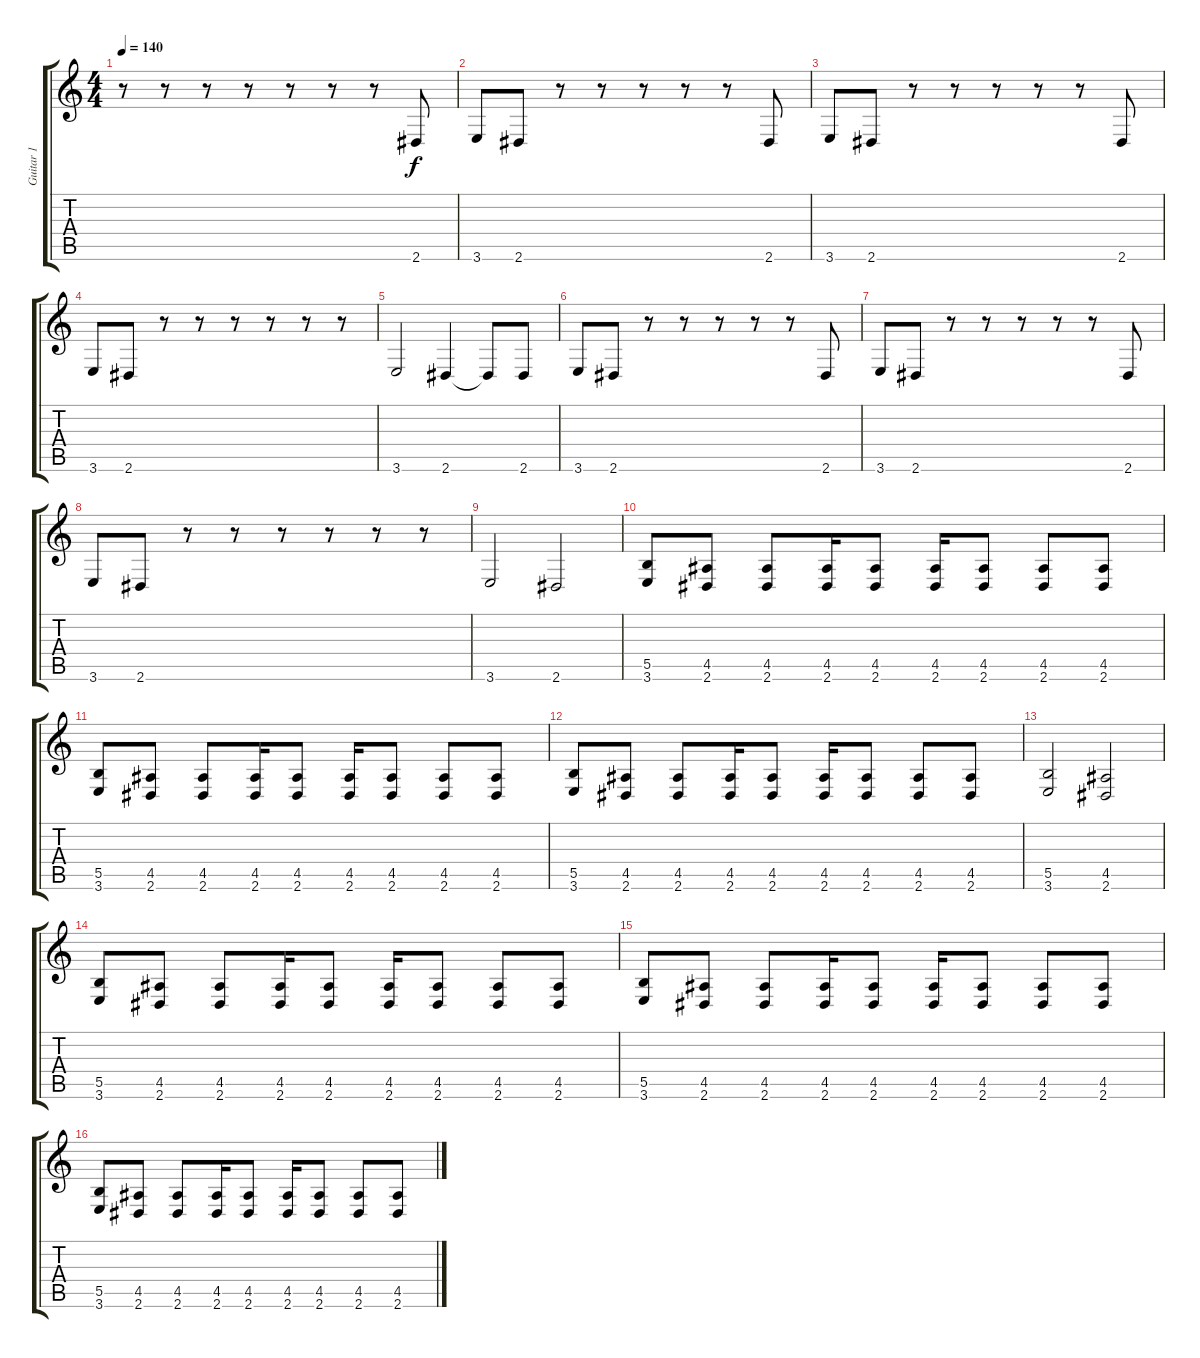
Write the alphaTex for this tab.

\track ("Guitar 1" "Guitar 1") {instrument distortionguitar}
\staff {score tabs}
\tuning (Db4 Ab3 E3 B2 Gb2 Db2) {hide}
\ts (4 4)
\tempo 140
\clef g2
\ks c
r.8{dy f instrument distortionguitar} r.8 r.8 r.8 r.8 r.8 r.8 2.6.8 |
3.6.8 2.6.8 r.8 r.8 r.8 r.8 r.8 2.6.8 |
3.6.8 2.6.8 r.8 r.8 r.8 r.8 r.8 2.6.8 |
3.6.8 2.6.8 r.8 r.8 r.8 r.8 r.8 r.8 |
3.6.2 2.6.4 2.6{t}.8 2.6.8 |
3.6.8 2.6.8 r.8 r.8 r.8 r.8 r.8 2.6.8 |
3.6.8 2.6.8 r.8 r.8 r.8 r.8 r.8 2.6.8 |
3.6.8 2.6.8 r.8 r.8 r.8 r.8 r.8 r.8 |
3.6.2 2.6.2 |
(5.5 3.6).8 (4.5 2.6).8 (4.5 2.6).8 (4.5 2.6).16 (4.5 2.6).8 (4.5 2.6).16 (4.5 2.6).8 (4.5 2.6).8 (4.5 2.6).8 |
(5.5 3.6).8 (4.5 2.6).8 (4.5 2.6).8 (4.5 2.6).16 (4.5 2.6).8 (4.5 2.6).16 (4.5 2.6).8 (4.5 2.6).8 (4.5 2.6).8 |
(5.5 3.6).8 (4.5 2.6).8 (4.5 2.6).8 (4.5 2.6).16 (4.5 2.6).8 (4.5 2.6).16 (4.5 2.6).8 (4.5 2.6).8 (4.5 2.6).8 |
(5.5 3.6).2 (4.5 2.6).2 |
(5.5 3.6).8 (4.5 2.6).8 (4.5 2.6).8 (4.5 2.6).16 (4.5 2.6).8 (4.5 2.6).16 (4.5 2.6).8 (4.5 2.6).8 (4.5 2.6).8 |
(5.5 3.6).8 (4.5 2.6).8 (4.5 2.6).8 (4.5 2.6).16 (4.5 2.6).8 (4.5 2.6).16 (4.5 2.6).8 (4.5 2.6).8 (4.5 2.6).8 |
(5.5 3.6).8 (4.5 2.6).8 (4.5 2.6).8 (4.5 2.6).16 (4.5 2.6).8 (4.5 2.6).16 (4.5 2.6).8 (4.5 2.6).8 (4.5 2.6).8
